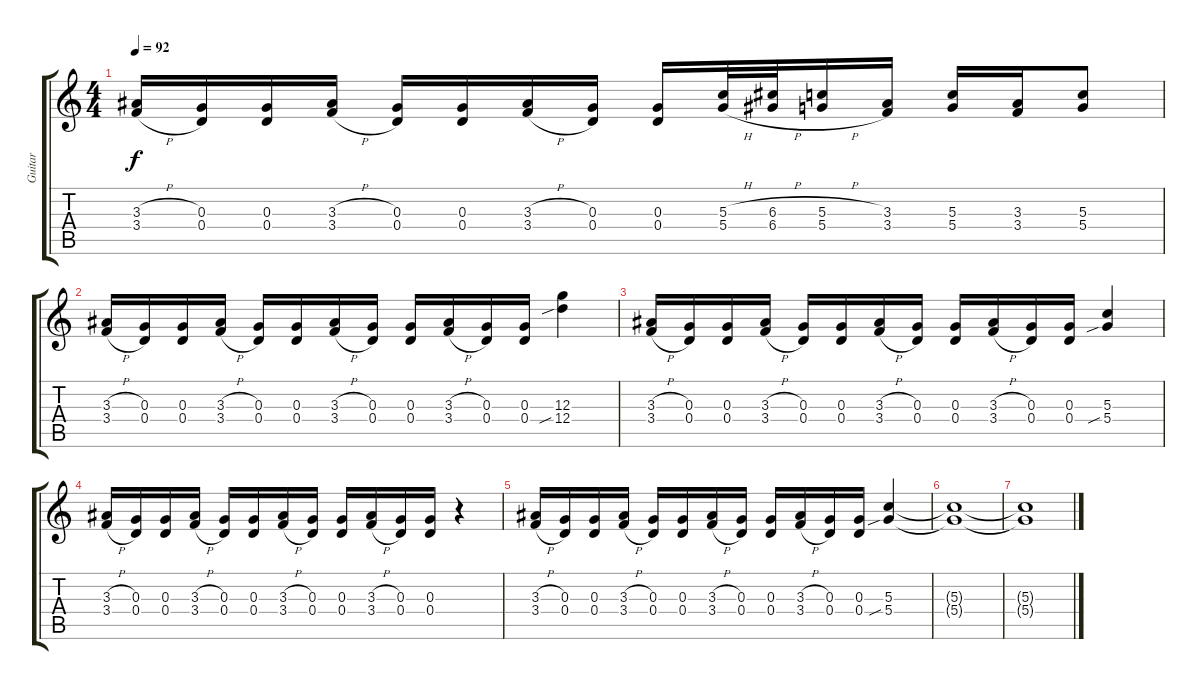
\track ("Guitar" "Guitar") {instrument overdrivenguitar}
\staff {score tabs}
\tuning (E4 B3 G3 D3 A2 E2) {hide}
\ts (4 4)
\tempo 92
\clef g2
\ks c
(3.3{h} 3.4{h}).16{dy f} (0.3 0.4).16 (0.3 0.4).16 (3.3{h} 3.4{h}).16 (0.3 0.4).16 (0.3 0.4).16 (3.3{h} 3.4{h}).16 (0.3 0.4).16 (0.3 0.4).16 (5.3{h} 5.4{h}).32 (6.3{h} 6.4{h}).32 (5.3{h} 5.4{h}).16 (3.3 3.4).16 (5.3 5.4).16 (3.3 3.4).16 (5.3 5.4).8 |
(3.3{h} 3.4{h}).16 (0.3 0.4).16 (0.3 0.4).16 (3.3{h} 3.4{h}).16 (0.3 0.4).16 (0.3 0.4).16 (3.3{h} 3.4{h}).16 (0.3 0.4).16 (0.3 0.4).16 (3.3{h} 3.4{h}).16 (0.3 0.4).16 (0.3 0.4).16 (12.3 12.4{sib}).4 |
(3.3{h} 3.4{h}).16 (0.3 0.4).16 (0.3 0.4).16 (3.3{h} 3.4{h}).16 (0.3 0.4).16 (0.3 0.4).16 (3.3{h} 3.4{h}).16 (0.3 0.4).16 (0.3 0.4).16 (3.3{h} 3.4{h}).16 (0.3 0.4).16 (0.3 0.4).16 (5.3 5.4{sib}).4 |
(3.3{h} 3.4{h}).16 (0.3 0.4).16 (0.3 0.4).16 (3.3{h} 3.4{h}).16 (0.3 0.4).16 (0.3 0.4).16 (3.3{h} 3.4{h}).16 (0.3 0.4).16 (0.3 0.4).16 (3.3{h} 3.4{h}).16 (0.3 0.4).16 (0.3 0.4).16 r.4 |
(3.3{h} 3.4{h}).16 (0.3 0.4).16 (0.3 0.4).16 (3.3{h} 3.4{h}).16 (0.3 0.4).16 (0.3 0.4).16 (3.3{h} 3.4{h}).16 (0.3 0.4).16 (0.3 0.4).16 (3.3{h} 3.4{h}).16 (0.3 0.4).16 (0.3 0.4).16 (5.3 5.4{sib}).4 |
(5.3{t} 5.4{t}).1{volume 0} |
(5.3{t} 5.4{t}).1
